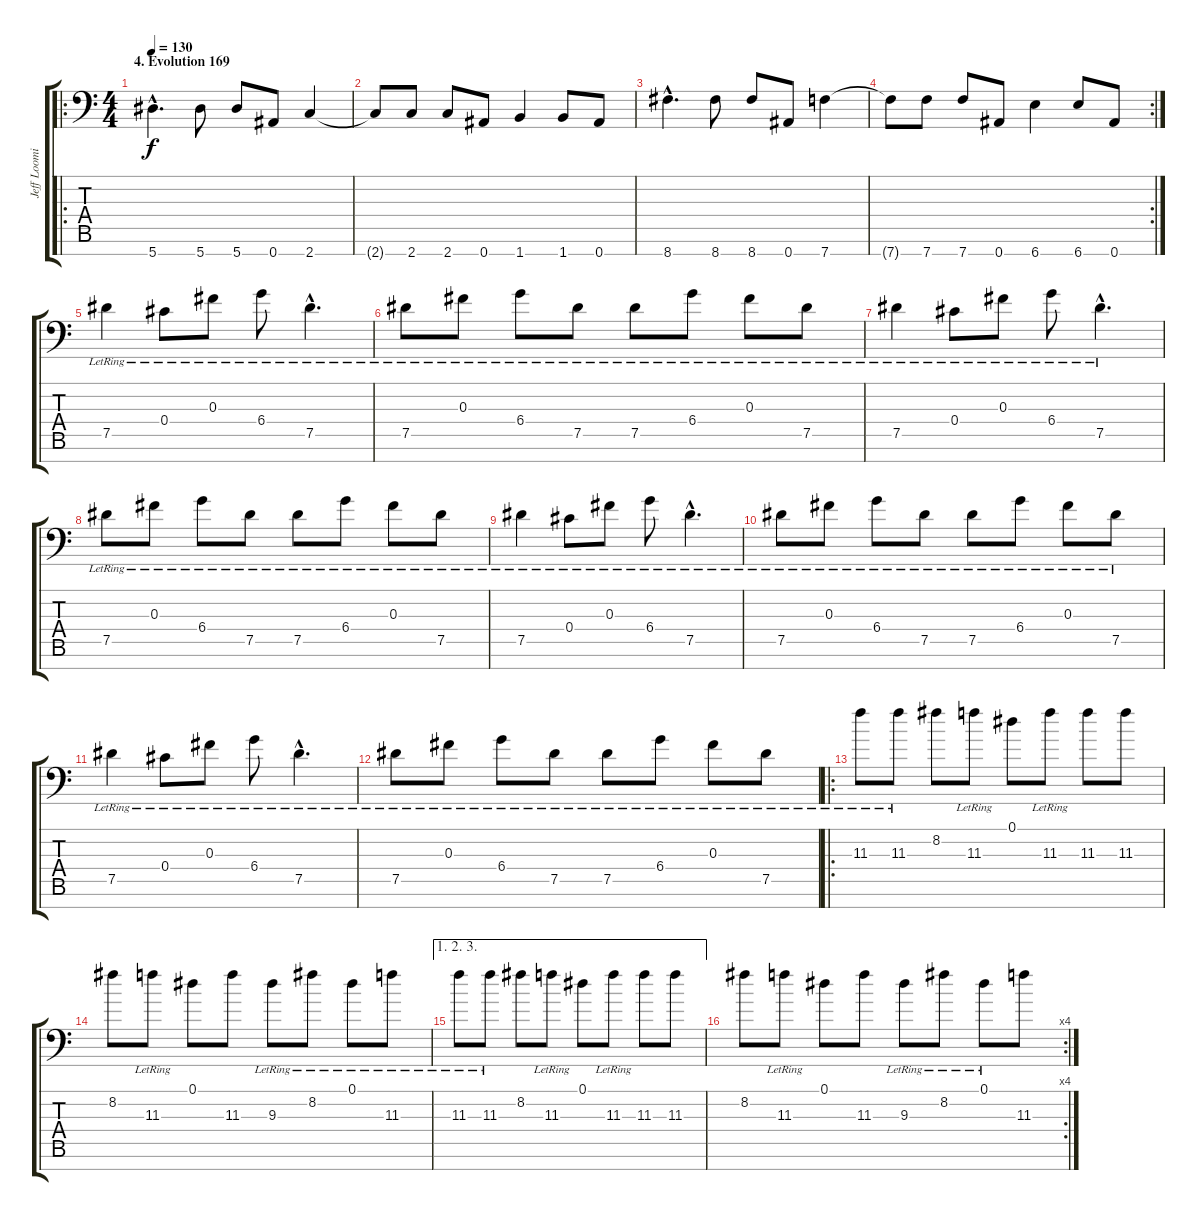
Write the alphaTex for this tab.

\track ("Jeff Loomis" "Jeff Loomi") {instrument distortionguitar}
\staff {score tabs}
\tuning (Eb4 Bb3 Gb3 Db3 Ab2 Eb2 Bb1) {hide}
\ro
\ts (4 4)
\section ("" "4. Evolution 169")
\tempo 130
\clef f4
\ks c
5.7{hac}.4{d dy f instrument distortionguitar} 5.7.8 5.7.8 0.7.8 2.7.4 |
2.7{t}.8 2.7.8 2.7.8 0.7.8 1.7.4 1.7.8 0.7.8 |
8.7{hac}.4{d} 8.7.8 8.7.8 0.7.8 7.7.4 |
\rc 2
7.7{t}.8 7.7.8 7.7.8 0.7.8 6.7.4 6.7.8 0.7.8 |
7.5{lr}.4{volume 10} 0.4{lr}.8 0.3{lr}.8 6.4{lr}.8 7.5{hac lr}.4{d} |
7.5{lr}.8 0.3{lr}.8 6.4{lr}.8 7.5{lr}.8 7.5{lr}.8 6.4{lr}.8 0.3{lr}.8 7.5{lr}.8 |
7.5{lr}.4 0.4{lr}.8 0.3{lr}.8 6.4{lr}.8 7.5{hac lr}.4{d} |
7.5{lr}.8 0.3{lr}.8 6.4{lr}.8 7.5{lr}.8 7.5{lr}.8 6.4{lr}.8 0.3{lr}.8 7.5{lr}.8 |
7.5{lr}.4 0.4{lr}.8 0.3{lr}.8 6.4{lr}.8 7.5{hac lr}.4{d} |
7.5{lr}.8 0.3{lr}.8 6.4{lr}.8 7.5{lr}.8 7.5{lr}.8 6.4{lr}.8 0.3{lr}.8 7.5{lr}.8 |
7.5{lr}.4 0.4{lr}.8 0.3{lr}.8 6.4{lr}.8 7.5{hac lr}.4{d} |
7.5{lr}.8 0.3{lr}.8 6.4{lr}.8 7.5{lr}.8 7.5{lr}.8 6.4{lr}.8 0.3{lr}.8 7.5{lr}.8 |
\ro
11.3{lr}.8 11.3{lr}.8 8.2.8 11.3{lr}.8 0.1.8 11.3{lr}.8 11.3.8 11.3.8 |
8.2.8 11.3{lr}.8 0.1.8 11.3.8 9.3{lr}.8 8.2{lr}.8 0.1{lr}.8 11.3{lr}.8 |
\ae (1 2 3)
11.3{lr}.8 11.3{lr}.8 8.2.8 11.3{lr}.8 0.1.8 11.3{lr}.8 11.3.8 11.3.8 |
\rc 4
8.2.8 11.3{lr}.8 0.1.8 11.3.8 9.3{lr}.8 8.2{lr}.8 0.1{lr}.8 11.3.8
